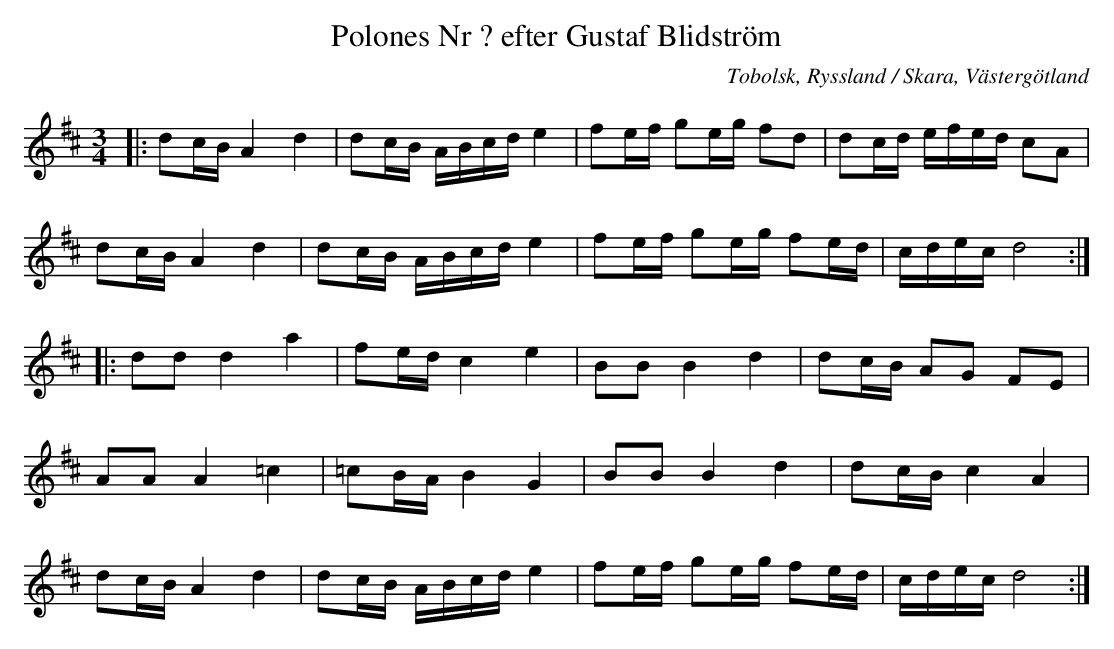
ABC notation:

X:1?
T:Polones Nr ? efter Gustaf Blidström
O:Tobolsk, Ryssland / Skara, Västergötland
M:3/4
L:1/8
K:D
|: dc/2B/2 A2 d2 | dc/2B/2 A/2B/2c/2d/2 e2 | fe/2f/2 ge/g/2 fd | dc/2d/2 e/2f/2e/2d/2 cA |
 dc/2B/2 A2 d2 | dc/2B/2 A/2B/2c/2d/2 e2 | fe/2f/2 ge/g/2 fe/2d/2 | c/2d/2e/2c/2 d4 :|
|:dd d2 a2 | fe/2d/2 c2 e2 | BB B2 d2 | dc/2B/2 AG FE |
 AA A2 =c2 | =cB/2A/2 B2 G2 | BB B2 d2 | dc/2B/2 c2 A2 |
dc/2B/2 A2 d2 | dc/2B/2 A/2B/2c/2d/2 e2 | fe/2f/2 ge/g/2 fe/2d/2 | c/2d/2e/2c/2 d4 :|
